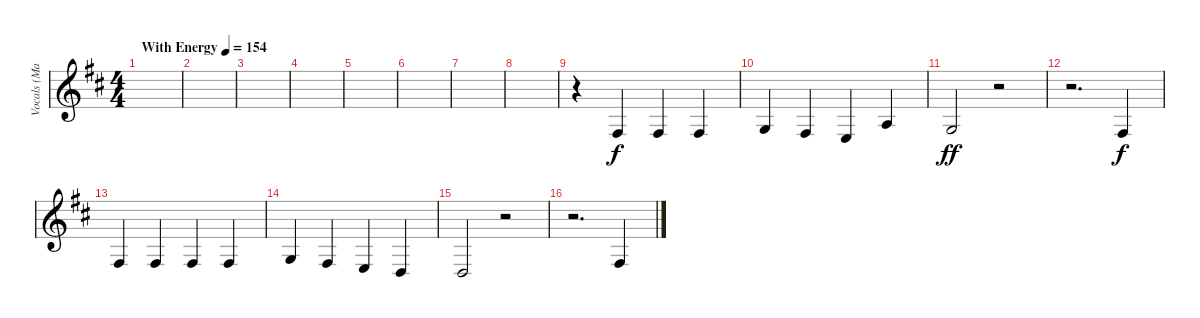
\track ("Vocals (Matt Skiba)" "Vocals (Ma") {instrument lead5charang}
\staff {score}
\tuning (E4 B3 G3 D3 A2 E2) {hide}
\ts (4 4)
\tempo (154 "With Energy")
\clef g2
\ks bminor
|
|
|
|
|
|
|
|
r.4 4.4.4 4.4.4 4.4.4 |
0.3.4 4.4.4 2.4.4 2.3.4{dy f} |
0.3.2{dy ff} r.2 |
r.2{d} 4.4.4{dy f} |
4.4.4 4.4.4 4.4.4 4.4.4 |
0.3.4 4.4.4 2.4.4 0.4.4 |
0.4.2 r.2 |
r.2{d} 4.4.4
